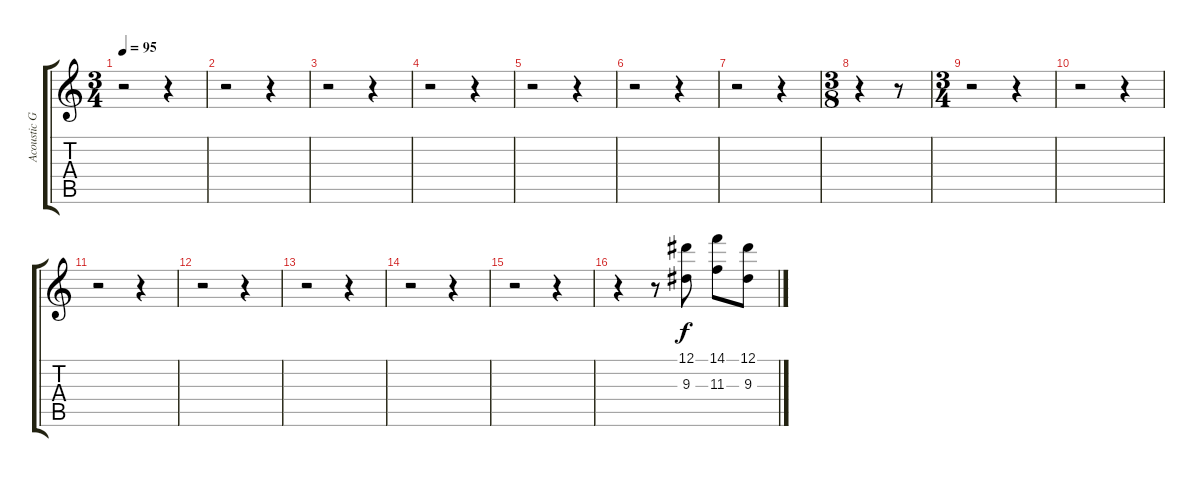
\track ("Acoustic Guitar" "Acoustic G") {instrument acousticguitarsteel}
\staff {score tabs}
\tuning (Eb4 Bb3 Gb3 Db3 Ab2 Eb2) {hide}
\ts (3 4)
\tempo 95
\clef g2
\ks c
r.2{dy f} r.4 |
r.2 r.4 |
r.2 r.4 |
r.2 r.4 |
r.2 r.4 |
r.2 r.4 |
r.2 r.4 |
\ts (3 8)
r.4 r.8 |
\ts (3 4)
r.2 r.4 |
r.2 r.4 |
r.2 r.4 |
r.2 r.4 |
r.2 r.4 |
r.2 r.4 |
r.2 r.4 |
r.4 r.8 (12.1 9.3).8{volume 12 instrument pad4choir} (14.1 11.3).8 (12.1 9.3).8
